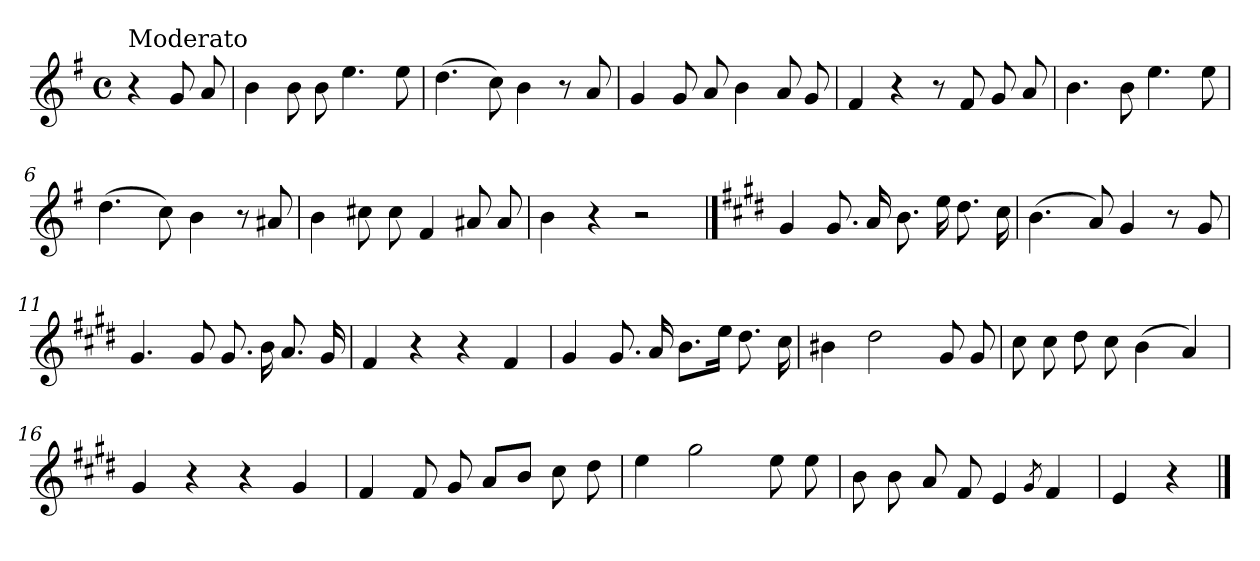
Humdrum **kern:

**kern
*part1
*staff1
*clefG2
*k[f#]
*e:
*M4/4
*met(c)
=
!LO:TX:a:t=Moderato
4r
8g/
8a/
=1
4b\
8b\
8b\
4.ee\
8ee\
=2
(>4.dd\
8cc\)
4b\
8r
8a/
=3
4g/
8g/
8a/
4b\
8a/
8g/
=4
4f#/
4r
8r
8f#/
8g/
8a/
!!LO:LB:g=z
=5
4.b\
8b\
4.ee\
8ee\
=6
(>4.dd\
8cc\)
4b\
8r
8a#X/
=7
4b\
8cc#X\
8cc#\
4f#/
8a#X/
8a#/
=8
4b\
4r
2r
==9
*k[f#c#g#d#]
4g#/
8.g#/
16a/
8.b\
16ee\
8.dd#\
16cc#\
!!LO:LB:g=z
=10
(>4.b\
8a/)
4g#/
8r
8g#/
=11
4.g#/
8g#/
8.g#/
16b\
8.a/
16g#/
=12
4f#/
4r
4r
4f#/
=13
4g#/
8.g#/
16a/
8.b\L
16ee\Jk
8.dd#\
16cc#\
=14
4b#X\
2dd#\
8g#/
8g#/
!!LO:LB:g=z
=15
8cc#\
8cc#\
8dd#\
8cc#\
(>4b\
4a/)
=16
4g#/
4r
4r
4g#/
=17
4f#/
8f#/
8g#/
8a/L
8b/J
8cc#\
8dd#\
=18
4ee\
2gg#\
8ee\
8ee\
=19
8b\
8b\
8a/
8f#/
4e/
8qg#/
4f#/
!!LO:LB:g=z
=20
4e/
4r
==
*-
